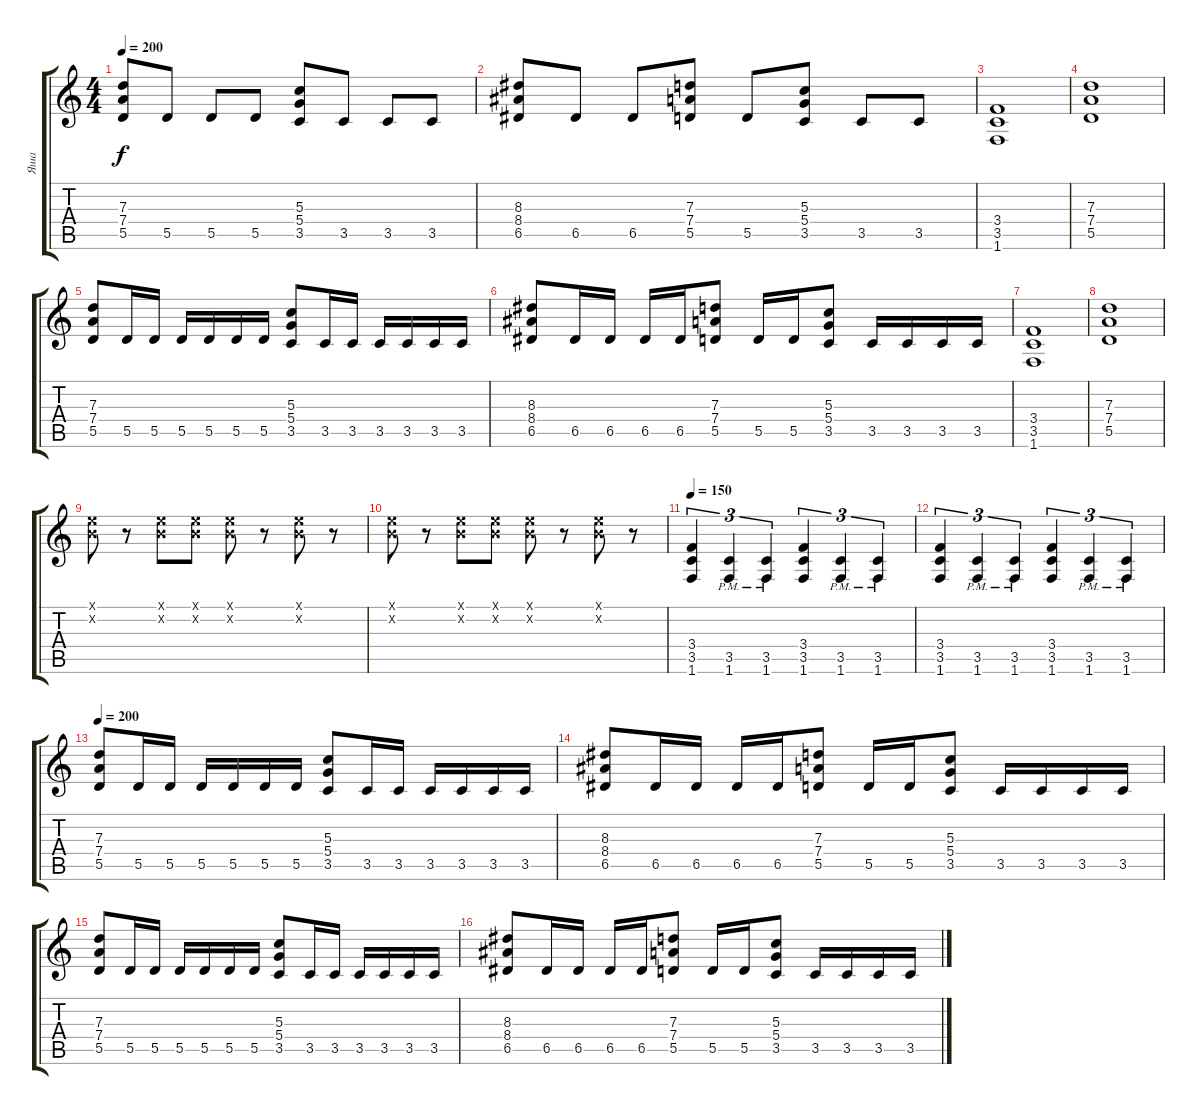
\track ("Яша" "Яша") {instrument overdrivenguitar}
\staff {score tabs}
\tuning (E4 B3 G3 D3 A2 E2) {hide}
\ts (4 4)
\tempo 200
\clef g2
\ks c
(7.3 7.4 5.5).8{dy f} 5.5.8 5.5.8 5.5.8 (5.3 5.4 3.5).8 3.5.8 3.5.8 3.5.8 |
(8.3 8.4 6.5).8 6.5.8 6.5.8 (7.3 7.4 5.5).8 5.5.8 (5.3 5.4 3.5).8 3.5.8 3.5.8 |
(3.4 3.5 1.6).1 |
(7.3 7.4 5.5).1 |
(7.3 7.4 5.5).8 5.5.16 5.5.16 5.5.16 5.5.16 5.5.16 5.5.16 (5.3 5.4 3.5).8 3.5.16 3.5.16 3.5.16 3.5.16 3.5.16 3.5.16 |
(8.3 8.4 6.5).8 6.5.16 6.5.16 6.5.16 6.5.16 (7.3 7.4 5.5).8 5.5.16 5.5.16 (5.3 5.4 3.5).8 3.5.16 3.5.16 3.5.16 3.5.16 |
(3.4 3.5 1.6).1 |
(7.3 7.4 5.5).1 |
(0.1{x} 0.2{x}).8 r.8 (0.1{x} 0.2{x}).8 (0.1{x} 0.2{x}).8 (0.1{x} 0.2{x}).8 r.8 (0.1{x} 0.2{x}).8 r.8 |
(0.1{x} 0.2{x}).8 r.8 (0.1{x} 0.2{x}).8 (0.1{x} 0.2{x}).8 (0.1{x} 0.2{x}).8 r.8 (0.1{x} 0.2{x}).8 r.8 |
\tempo 150
(3.4 3.5 1.6).4{tu (3 2)} (3.5{pm} 1.6{pm}).4{tu (3 2)} (3.5{pm} 1.6{pm}).4{tu (3 2)} (3.4 3.5 1.6).4{tu (3 2)} (3.5{pm} 1.6{pm}).4{tu (3 2)} (3.5{pm} 1.6{pm}).4{tu (3 2)} |
(3.4 3.5 1.6).4{tu (3 2)} (3.5{pm} 1.6{pm}).4{tu (3 2)} (3.5{pm} 1.6{pm}).4{tu (3 2)} (3.4 3.5 1.6).4{tu (3 2)} (3.5{pm} 1.6{pm}).4{tu (3 2)} (3.5{pm} 1.6{pm}).4{tu (3 2)} |
\tempo 200
(7.3 7.4 5.5).8 5.5.16 5.5.16 5.5.16 5.5.16 5.5.16 5.5.16 (5.3 5.4 3.5).8 3.5.16 3.5.16 3.5.16 3.5.16 3.5.16 3.5.16 |
(8.3 8.4 6.5).8 6.5.16 6.5.16 6.5.16 6.5.16 (7.3 7.4 5.5).8 5.5.16 5.5.16 (5.3 5.4 3.5).8 3.5.16 3.5.16 3.5.16 3.5.16 |
(7.3 7.4 5.5).8 5.5.16 5.5.16 5.5.16 5.5.16 5.5.16 5.5.16 (5.3 5.4 3.5).8 3.5.16 3.5.16 3.5.16 3.5.16 3.5.16 3.5.16 |
(8.3 8.4 6.5).8 6.5.16 6.5.16 6.5.16 6.5.16 (7.3 7.4 5.5).8 5.5.16 5.5.16 (5.3 5.4 3.5).8 3.5.16 3.5.16 3.5.16 3.5.16
